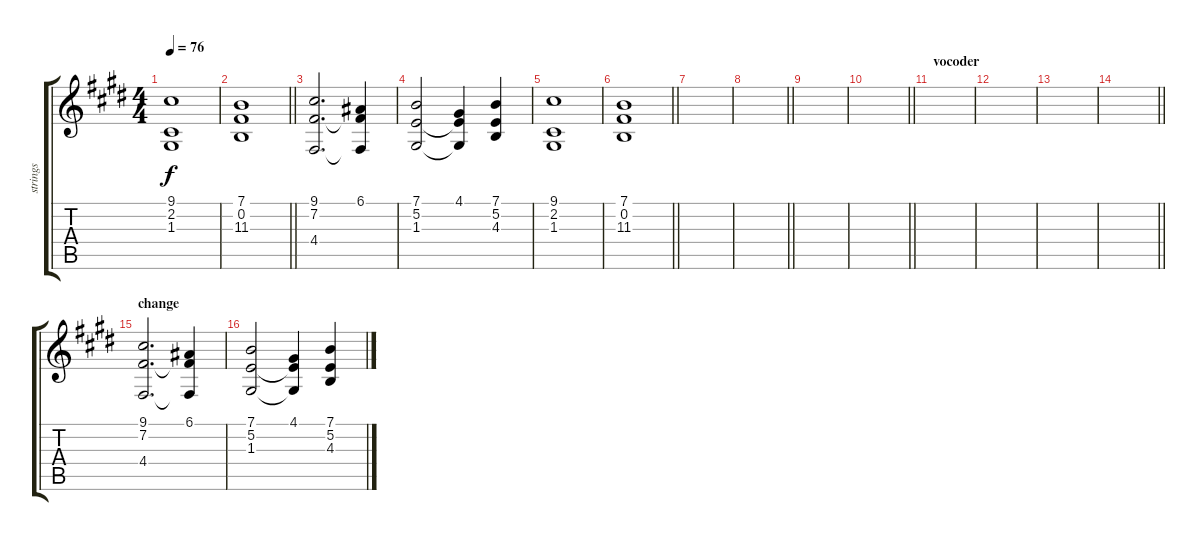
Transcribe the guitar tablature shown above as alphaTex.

\track ("strings" "strings") {instrument synthstrings1}
\staff {score tabs}
\tuning (E4 B3 G3 D3 A2 E2) {hide}
\ts (4 4)
\tempo 76
\clef g2
\ks e
(9.1 2.2 1.3).1{dy f} |
\barLineRight lightlight
(7.1 0.2 11.3).1 |
(9.1 7.2 4.4).2{d} (6.1 7.2{t} 4.4{t}).4 |
(7.1 5.2 1.3).2 (4.1 5.2{t} 1.3{t}).4 (7.1 5.2 4.3).4 |
(9.1 2.2 1.3).1 |
\barLineRight lightlight
(7.1 0.2 11.3).1 |
|
\barLineRight lightlight
|
|
\barLineRight lightlight
|
\section ("" "vocoder")
|
|
|
\barLineRight lightlight
|
\section ("" "change")
(9.1 7.2 4.4).2{d} (6.1 7.2{t} 4.4{t}).4 |
(7.1 5.2 1.3).2 (4.1 5.2{t} 1.3{t}).4 (7.1 5.2 4.3).4
